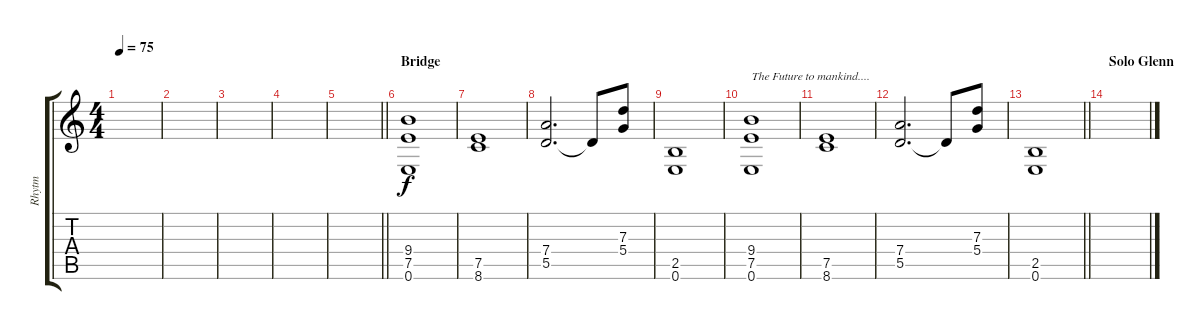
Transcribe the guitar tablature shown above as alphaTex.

\track ("Rhytm" "Rhytm") {instrument distortionguitar}
\staff {score tabs}
\tuning (E4 B3 G3 D3 A2 E2) {hide}
\ts (4 4)
\tempo 75
\clef g2
\ks c
|
|
|
|
\barLineRight lightlight
|
\section ("" "Bridge")
(9.4 7.5 0.6).1{balance 12 instrument distortionguitar} |
(7.5 8.6).1 |
(7.4 5.5).2{d} 5.5{t}.8 (7.3 5.4).8 |
(2.5 0.6).1 |
(9.4 7.5 0.6).1{txt "The Future to mankind...."} |
(7.5 8.6).1 |
(7.4 5.5).2{d} 5.5{t}.8 (7.3 5.4).8 |
\barLineRight lightlight
(2.5 0.6).1 |
\section ("" "Solo Glenn")
